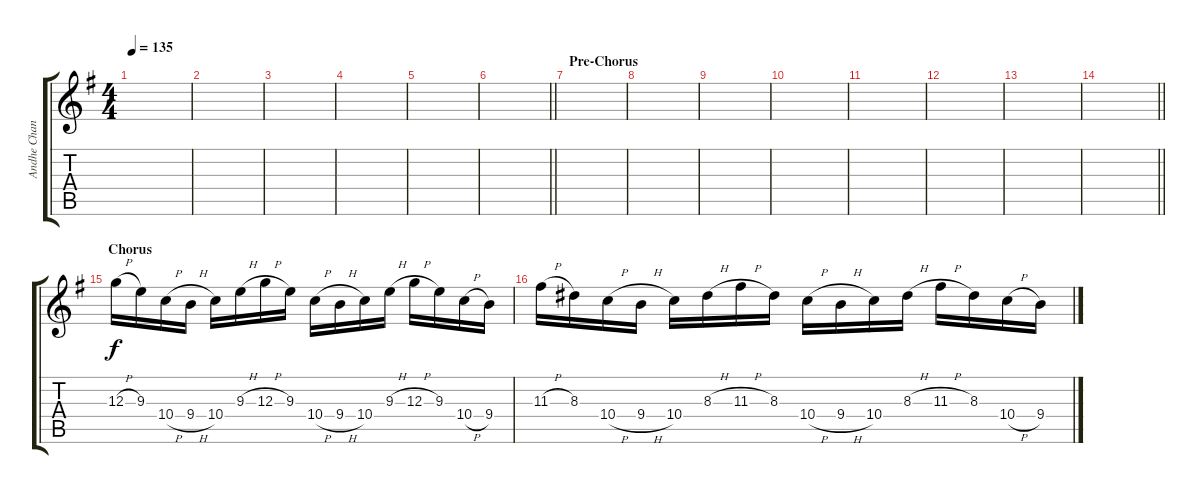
\track ("Andhe Chandler (lead guitar)" "Andhe Chan") {instrument overdrivenguitar}
\staff {score tabs}
\tuning (E4 B3 G3 D3 A2 E2) {hide}
\ts (4 4)
\tempo 135
\clef g2
\ks eminor
|
|
|
|
|
\barLineRight lightlight
|
\section ("" "Pre-Chorus")
|
|
|
|
|
|
|
\barLineRight lightlight
|
\section ("" "Chorus")
12.3{h}.16 9.3.16 10.4{h}.16 9.4{h}.16 10.4.16 9.3{h}.16 12.3{h}.16 9.3.16 10.4{h}.16 9.4{h}.16 10.4.16 9.3{h}.16 12.3{h}.16 9.3.16 10.4{h}.16 9.4.16 |
11.3{h}.16 8.3.16 10.4{h}.16 9.4{h}.16 10.4.16 8.3{h}.16 11.3{h}.16 8.3.16 10.4{h}.16 9.4{h}.16 10.4.16 8.3{h}.16 11.3{h}.16 8.3.16 10.4{h}.16 9.4.16
